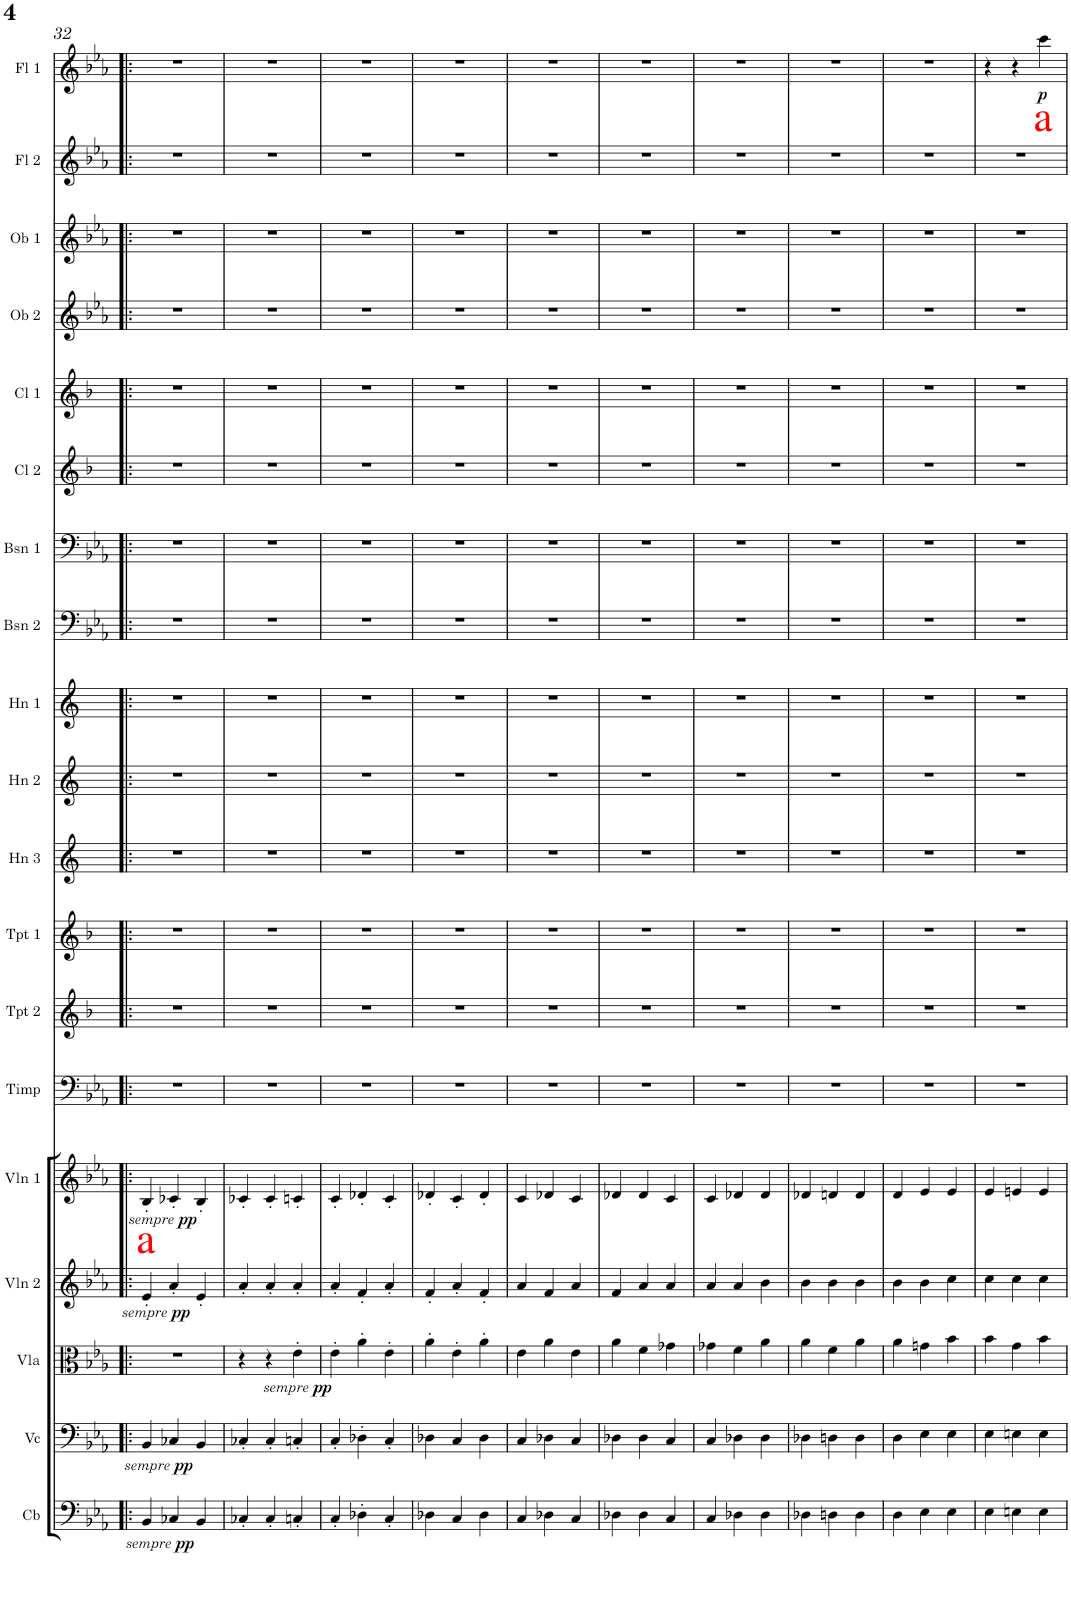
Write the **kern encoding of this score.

**kern	**dynam	**kern	**dynam	**kern	**dynam	**kern	**dynam	**kern	**text	**dynam	**kern	**kern	**kern	**kern	**kern	**kern	**kern	**kern	**kern	**kern	**kern	**kern	**kern	**kern	**text	**dynam
*part19	*part19	*part18	*part18	*part17	*part17	*part16	*part16	*part15	*part15	*part15	*part14	*part13	*part12	*part11	*part10	*part9	*part8	*part7	*part6	*part5	*part4	*part3	*part2	*part1	*part1	*part1
*staff19	*staff19	*staff18	*staff18	*staff17	*staff17	*staff16	*staff16	*staff15	*staff15	*staff15	*staff14	*staff13	*staff12	*staff11	*staff10	*staff9	*staff8	*staff7	*staff6	*staff5	*staff4	*staff3	*staff2	*staff1	*staff1	*staff1
*I"Contrabass	*	*I"Violoncello	*	*I"Viola	*	*I"Violin 2	*	*I"Violin 1	*	*	*I"Timpani	*I"Bb Trumpet 2	*I"Bb Trumpet 1	*I"Eb Horn 3	*I"Eb Horn 2	*I"Eb Horn 1	*I"Bassoon 2	*I"Bassoon 1	*I"Bb Clarinet 2	*I"Bb Clarinet 1	*I"Oboe 2	*I"Oboe 1	*I"Flute 2	*I"Flute 1	*	*
*I'Cb	*	*I'Vc	*	*I'Vla	*	*I'Vln 2	*	*I'Vln 1	*	*	*I'Timp	*I'Tpt 2	*I'Tpt 1	*I'Hn 3	*I'Hn 2	*I'Hn 1	*I'Bsn 2	*I'Bsn 1	*I'Cl 2	*I'Cl 1	*I'Ob 2	*I'Ob 1	*I'Fl 2	*I'Fl 1	*	*
!!LO:PB:g=z
*clefF4	*	*clefF4	*	*clefC3	*	*clefG2	*	*clefG2	*	*	*clefF4	*clefG2	*clefG2	*clefG2	*clefG2	*clefG2	*clefF4	*clefF4	*clefG2	*clefG2	*clefG2	*clefG2	*clefG2	*clefG2	*	*
*Trd7c12	*	*	*	*	*	*	*	*	*	*	*	*Trd1c2	*Trd1c2	*Trd5c9	*Trd5c9	*Trd5c9	*	*	*Trd1c2	*Trd1c2	*	*	*	*	*	*
*k[b-e-a-]	*	*k[b-e-a-]	*	*k[b-e-a-]	*	*k[b-e-a-]	*	*k[b-e-a-]	*	*	*k[b-e-a-]	*k[b-]	*k[b-]	*k[]	*k[]	*k[]	*k[b-e-a-]	*k[b-e-a-]	*k[b-]	*k[b-]	*k[b-e-a-]	*k[b-e-a-]	*k[b-e-a-]	*k[b-e-a-]	*	*
*M3/4	*	*M3/4	*	*M3/4	*	*M3/4	*	*M3/4	*	*	*M3/4	*M3/4	*M3/4	*M3/4	*M3/4	*M3/4	*M3/4	*M3/4	*M3/4	*M3/4	*M3/4	*M3/4	*M3/4	*M3/4	*	*
=32!|:	=32!|:	=32!|:	=32!|:	=32!|:	=32!|:	=32!|:	=32!|:	=32!|:	=32!|:	=32!|:	=32!|:	=32!|:	=32!|:	=32!|:	=32!|:	=32!|:	=32!|:	=32!|:	=32!|:	=32!|:	=32!|:	=32!|:	=32!|:	=32!|:	=32!|:	=32!|:
!	!LO:DY:b	!	!	!	!	!	!	!	!LO:LY:b:color=#FF0000	!	!	!	!	!	!	!	!	!	!	!	!	!	!	!	!	!
!	!LO:DY:n=1:b	!	!LO:DY:b	!	!	!	!	!	!	!	!	!	!	!	!	!	!	!	!	!	!	!	!	!	!	!
!	!	!	!LO:DY:n=1:b	!	!	!	!LO:DY:b	!	!	!	!	!	!	!	!	!	!	!	!	!	!	!	!	!	!	!
!	!	!	!	!	!	!	!LO:DY:n=1:b	!	!	!LO:DY:b	!	!	!	!	!	!	!	!	!	!	!	!	!	!	!	!
!	!	!	!	!	!	!	!	!	!	!LO:DY:n=1:b	!	!	!	!	!	!	!	!	!	!	!	!	!	!	!	!
4BB-/	other-dynamics pp	4BB-/	other-dynamics pp	2.r	.	4e-'/	other-dynamics pp	4B-'/	a	other-dynamics pp	2.r	2.r	2.r	2.r	2.r	2.r	2.r	2.r	2.r	2.r	2.r	2.r	2.r	2.r	.	.
4C-X/	.	4C-X/	.	.	.	4a-'/	.	4c-X'/	.	.	.	.	.	.	.	.	.	.	.	.	.	.	.	.	.	.
4BB-/	.	4BB-/	.	.	.	4e-'/	.	4B-'/	.	.	.	.	.	.	.	.	.	.	.	.	.	.	.	.	.	.
=33	=33	=33	=33	=33	=33	=33	=33	=33	=33	=33	=33	=33	=33	=33	=33	=33	=33	=33	=33	=33	=33	=33	=33	=33	=33	=33
4C-X'/	.	4C-X'/	.	4r	.	4a-'/	.	4c-X'/	.	.	2.r	2.r	2.r	2.r	2.r	2.r	2.r	2.r	2.r	2.r	2.r	2.r	2.r	2.r	.	.
4C-'/	.	4C-'/	.	4r	.	4a-'/	.	4c-'/	.	.	.	.	.	.	.	.	.	.	.	.	.	.	.	.	.	.
!	!	!	!	!	!LO:DY:b	!	!	!	!	!	!	!	!	!	!	!	!	!	!	!	!	!	!	!	!	!
!	!	!	!	!	!LO:DY:n=1:b	!	!	!	!	!	!	!	!	!	!	!	!	!	!	!	!	!	!	!	!	!
4Cn'/	.	4Cn'/	.	4e-'\	other-dynamics pp	4a-'/	.	4cn'/	.	.	.	.	.	.	.	.	.	.	.	.	.	.	.	.	.	.
=34	=34	=34	=34	=34	=34	=34	=34	=34	=34	=34	=34	=34	=34	=34	=34	=34	=34	=34	=34	=34	=34	=34	=34	=34	=34	=34
4C'/	.	4C'/	.	4e-'\	.	4a-'/	.	4c'/	.	.	2.r	2.r	2.r	2.r	2.r	2.r	2.r	2.r	2.r	2.r	2.r	2.r	2.r	2.r	.	.
4D-X'\	.	4D-X'\	.	4a-'\	.	4f'/	.	4d-X'/	.	.	.	.	.	.	.	.	.	.	.	.	.	.	.	.	.	.
4C'/	.	4C'/	.	4e-'\	.	4a-'/	.	4c'/	.	.	.	.	.	.	.	.	.	.	.	.	.	.	.	.	.	.
=35	=35	=35	=35	=35	=35	=35	=35	=35	=35	=35	=35	=35	=35	=35	=35	=35	=35	=35	=35	=35	=35	=35	=35	=35	=35	=35
4D-X\	.	4D-X\	.	4a-'\	.	4f'/	.	4d-X'/	.	.	2.r	2.r	2.r	2.r	2.r	2.r	2.r	2.r	2.r	2.r	2.r	2.r	2.r	2.r	.	.
4C/	.	4C/	.	4e-'\	.	4a-'/	.	4c'/	.	.	.	.	.	.	.	.	.	.	.	.	.	.	.	.	.	.
4D-\	.	4D-\	.	4a-'\	.	4f'/	.	4d-'/	.	.	.	.	.	.	.	.	.	.	.	.	.	.	.	.	.	.
=36	=36	=36	=36	=36	=36	=36	=36	=36	=36	=36	=36	=36	=36	=36	=36	=36	=36	=36	=36	=36	=36	=36	=36	=36	=36	=36
4C/	.	4C/	.	4e-\	.	4a-/	.	4c/	.	.	2.r	2.r	2.r	2.r	2.r	2.r	2.r	2.r	2.r	2.r	2.r	2.r	2.r	2.r	.	.
4D-X\	.	4D-X\	.	4a-\	.	4f/	.	4d-X/	.	.	.	.	.	.	.	.	.	.	.	.	.	.	.	.	.	.
4C/	.	4C/	.	4e-\	.	4a-/	.	4c/	.	.	.	.	.	.	.	.	.	.	.	.	.	.	.	.	.	.
=37	=37	=37	=37	=37	=37	=37	=37	=37	=37	=37	=37	=37	=37	=37	=37	=37	=37	=37	=37	=37	=37	=37	=37	=37	=37	=37
4D-X\	.	4D-X\	.	4a-\	.	4f/	.	4d-X/	.	.	2.r	2.r	2.r	2.r	2.r	2.r	2.r	2.r	2.r	2.r	2.r	2.r	2.r	2.r	.	.
4D-\	.	4D-\	.	4f\	.	4a-/	.	4d-/	.	.	.	.	.	.	.	.	.	.	.	.	.	.	.	.	.	.
4C/	.	4C/	.	4g-X\	.	4a-/	.	4c/	.	.	.	.	.	.	.	.	.	.	.	.	.	.	.	.	.	.
=38	=38	=38	=38	=38	=38	=38	=38	=38	=38	=38	=38	=38	=38	=38	=38	=38	=38	=38	=38	=38	=38	=38	=38	=38	=38	=38
4C/	.	4C/	.	4g-X\	.	4a-/	.	4c/	.	.	2.r	2.r	2.r	2.r	2.r	2.r	2.r	2.r	2.r	2.r	2.r	2.r	2.r	2.r	.	.
4D-X\	.	4D-X\	.	4f\	.	4a-/	.	4d-X/	.	.	.	.	.	.	.	.	.	.	.	.	.	.	.	.	.	.
4D-\	.	4D-\	.	4a-\	.	4b-\	.	4d-/	.	.	.	.	.	.	.	.	.	.	.	.	.	.	.	.	.	.
=39	=39	=39	=39	=39	=39	=39	=39	=39	=39	=39	=39	=39	=39	=39	=39	=39	=39	=39	=39	=39	=39	=39	=39	=39	=39	=39
4D-X\	.	4D-X\	.	4a-\	.	4b-\	.	4d-X/	.	.	2.r	2.r	2.r	2.r	2.r	2.r	2.r	2.r	2.r	2.r	2.r	2.r	2.r	2.r	.	.
4Dn\	.	4Dn\	.	4f\	.	4b-\	.	4dn/	.	.	.	.	.	.	.	.	.	.	.	.	.	.	.	.	.	.
4D\	.	4D\	.	4a-\	.	4b-\	.	4d/	.	.	.	.	.	.	.	.	.	.	.	.	.	.	.	.	.	.
=40	=40	=40	=40	=40	=40	=40	=40	=40	=40	=40	=40	=40	=40	=40	=40	=40	=40	=40	=40	=40	=40	=40	=40	=40	=40	=40
4D\	.	4D\	.	4a-\	.	4b-\	.	4d/	.	.	2.r	2.r	2.r	2.r	2.r	2.r	2.r	2.r	2.r	2.r	2.r	2.r	2.r	2.r	.	.
4E-\	.	4E-\	.	4gn\	.	4b-\	.	4e-/	.	.	.	.	.	.	.	.	.	.	.	.	.	.	.	.	.	.
4E-\	.	4E-\	.	4b-\	.	4cc\	.	4e-/	.	.	.	.	.	.	.	.	.	.	.	.	.	.	.	.	.	.
=41	=41	=41	=41	=41	=41	=41	=41	=41	=41	=41	=41	=41	=41	=41	=41	=41	=41	=41	=41	=41	=41	=41	=41	=41	=41	=41
4E-\	.	4E-\	.	4b-\	.	4cc\	.	4e-/	.	.	2.r	2.r	2.r	2.r	2.r	2.r	2.r	2.r	2.r	2.r	2.r	2.r	2.r	4r	.	.
4En\	.	4En\	.	4g\	.	4cc\	.	4en/	.	.	.	.	.	.	.	.	.	.	.	.	.	.	.	4r	.	.
!	!	!	!	!	!	!	!	!	!	!	!	!	!	!	!	!	!	!	!	!	!	!	!	!	!LO:LY:b:color=#FF0000	!LO:DY:b
4E\	.	4E\	.	4b-\	.	4cc\	.	4e/	.	.	.	.	.	.	.	.	.	.	.	.	.	.	.	4ccc\	a	p
=	=	=	=	=	=	=	=	=	=	=	=	=	=	=	=	=	=	=	=	=	=	=	=	=	=	=
*-	*-	*-	*-	*-	*-	*-	*-	*-	*-	*-	*-	*-	*-	*-	*-	*-	*-	*-	*-	*-	*-	*-	*-	*-	*-	*-
